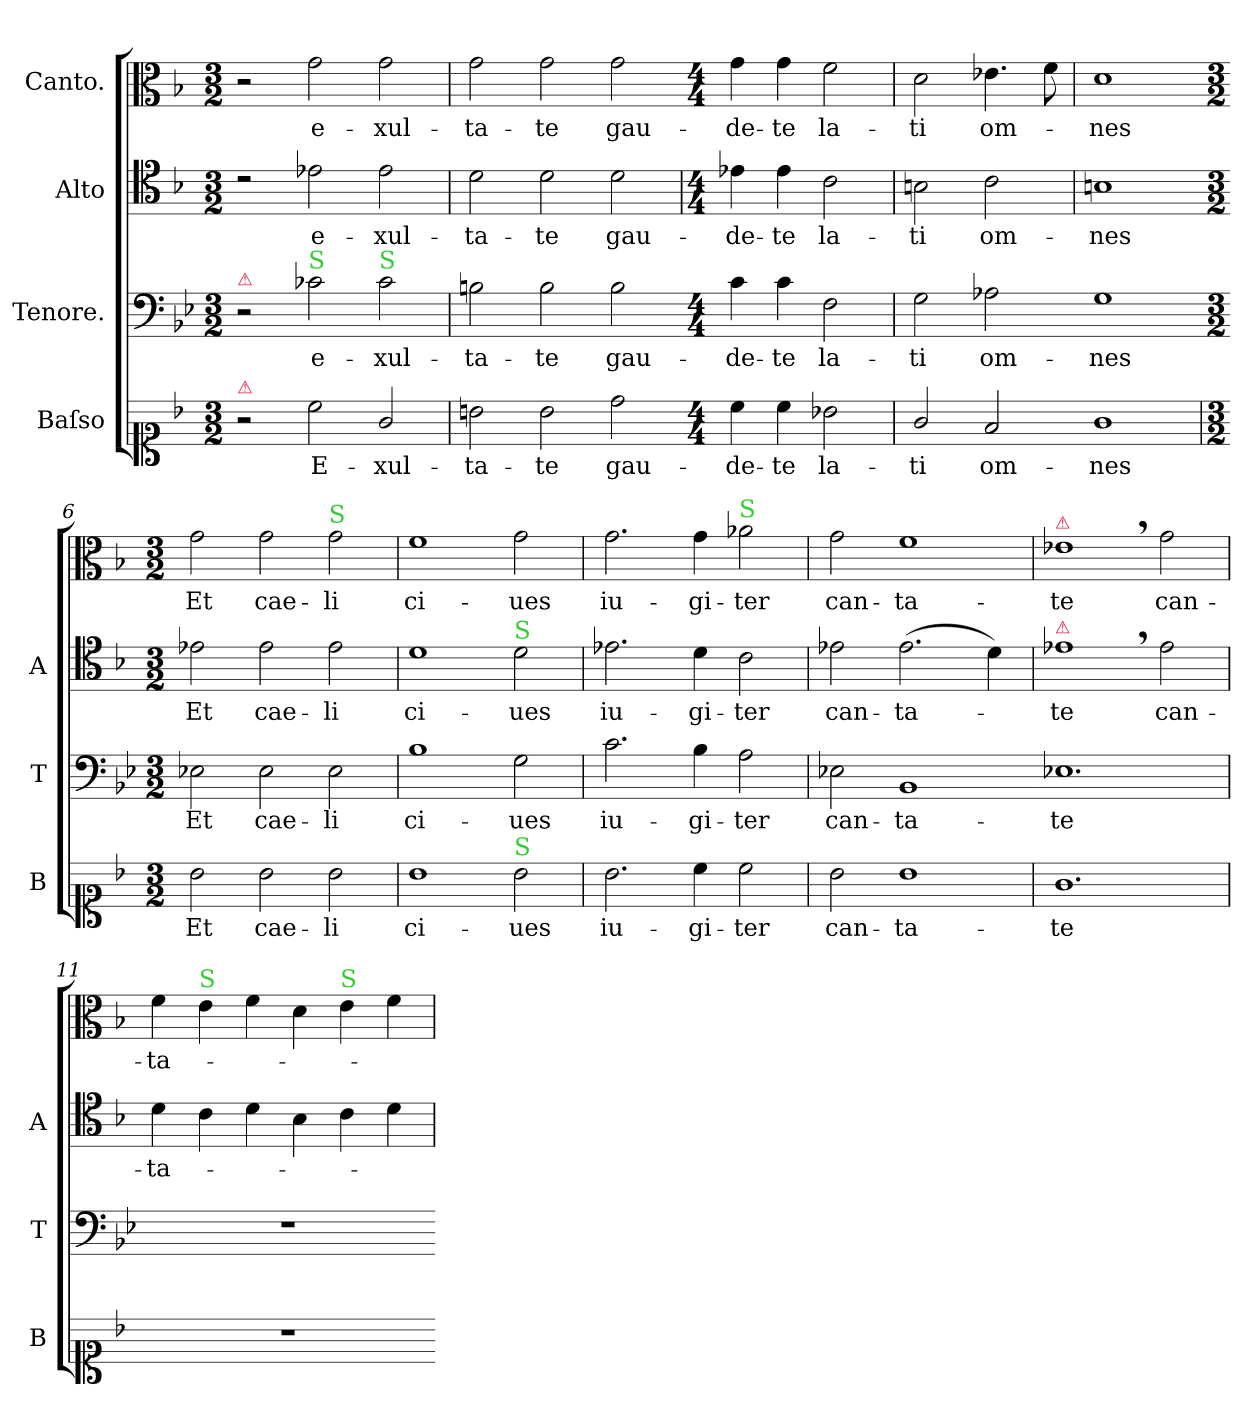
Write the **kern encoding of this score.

**kern	**text	**kern	**text	**kern	**text	**kern	**text
*part4	*part4	*part3	*part3	*part2	*part2	*part1	*part1
*staff4	*staff4	*staff3	*staff3	*staff2	*staff2	*staff1	*staff1
*I"Baſso	*	*I"Tenore.	*	*I"Alto	*	*I"Canto.	*
*I'B	*	*I'T	*	*I'A	*	*	*
*clefC1	*	*clefF4	*	*clefC4	*	*clefC3	*
*ITrd7c12	*	*	*	*	*	*	*
*k[b-]	*	*k[b-e-]	*	*k[b-]	*	*k[b-]	*
*M3/2	*	*M3/2	*	*M3/2	*	*M3/2	*
=1	=1	=1	=1	=1	=1	=1	=1
!	!	!LO:TX:a:color=crimson:t=⚠	!	!	!	!	!
!LO:TX:a:color=crimson:t=⚠	!	!	!	!	!	!	!
2r	.	2r	.	2rc	.	2r	.
!	!	!LO:TX:a:color=limegreen:t=S	!	!	!	!	!
2c\	E-	2c-X\	e-	2e-X\	e-	2g\	e-
!	!	!LO:TX:a:color=limegreen:t=S	!	!	!	!	!
2G/	-xul-	2c-\	-xul-	2e-\	-xul-	2g\	-xul-
=2	=2	=2	=2	=2	=2	=2	=2
2Bn\	-ta-	2Bn\	-ta-	2d\	-ta-	2g\	-ta-
2B\	-te	2B\	-te	2d\	-te	2g\	-te
2d\	gau-	2B\	gau-	2d\	gau-	2g\	gau-
=3-	=3-	=3-	=3-	=3	=3-	=3-	=3-
*M4/4	*	*M4/4	*	*M4/4	*	*M4/4	*
4c\	-de-	4c\	-de-	4e-X\	-de-	4g\	-de-
4c\	-te	4c\	-te	4e-\	-te	4g\	-te
2B-X\	la-	2F\	la-	2c\	la-	2f\	la-
=4	=4	=4	=4	=4	=4	=4	=4
2G/	-ti	2G\	-ti	2Bn\	-ti	2d\	-ti
2F/	om-	2A-X\	om-	2c\	om-	4.e-X\	om-
.	.	.	.	.	.	8f\	.
=5-	=5	=5-	=5	=5	=5	=5	=5
1G	-nes	1G	-nes	1Bn	-nes	1d	-nes
=6	=6-	=6-	=6-	=6-	=6-	=6-	=6-
*M3/2	*	*M3/2	*	*M3/2	*	*M3/2	*
2B-\	Et	2E-X\	Et	2e-X\	Et	2g\	Et
2B-\	cae-	2E-\	cae-	2e-\	cae-	2g\	cae-
!	!	!	!	!	!	!LO:TX:a:color=limegreen:t=S	!
2B-\	-li	2E-\	-li	2e-\	-li	2g\	-li
=7	=7	=7	=7	=7	=7	=7	=7
1B-	ci-	1B-	ci-	1d	ci-	1f	ci-
!	!	!	!	!LO:TX:a:color=limegreen:t=S	!	!	!
!LO:TX:a:color=limegreen:t=S	!	!	!	!	!	!	!
2B-\	-ues	2G\	-ues	2d\	-ues	2g\	-ues
=8	=8	=8	=8	=8	=8	=8	=8
2.B-\	iu-	2.c\	iu-	2.e-X\	iu-	2.g\	iu-
4c\	-gi-	4B-\	-gi-	4d\	-gi-	4g\	-gi-
!	!	!	!	!	!	!LO:TX:a:color=limegreen:t=S	!
2c\	-ter	2A\	-ter	2c\	-ter	2a-X\	-ter
=9	=9	=9	=9	=9	=9	=9	=9
2B-\	can-	2E-X\	can-	2e-X\	can-	2g\	can-
1B-	-ta-	1BB-	-ta-	(2.e-\	-ta-	1f	-ta-
.	.	.	.	4d\)	.	.	.
=10	=10	=10-	=10	=10	=10	=10	=10
!	!	!	!	!	!	!LO:TX:a:color=crimson:t=⚠	!
!	!	!	!	!LO:TX:a:color=crimson:t=⚠	!	!	!
1.G	-te	1.E-X	-te	1e-X,<	-te	1e-X,<	-te
.	.	.	.	2e-\	can-	2g\	can-
=11	=11	=11	=11	=11	=11	=11	=11
1.r	.	1.r	.	4d\	-ta-	4f\	-ta-
!	!	!	!	!	!	!LO:TX:a:color=limegreen:t=S	!
.	.	.	.	4c\	.	4e\	.
.	.	.	.	4d\	.	4f\	.
.	.	.	.	4B-\	.	4d\	.
!	!	!	!	!	!	!LO:TX:a:color=limegreen:t=S	!
.	.	.	.	4c\	.	4e\	.
.	.	.	.	4d\	.	4f\	.
=-	=	=-	=	=	=	=	=
*-	*-	*-	*-	*-	*-	*-	*-
